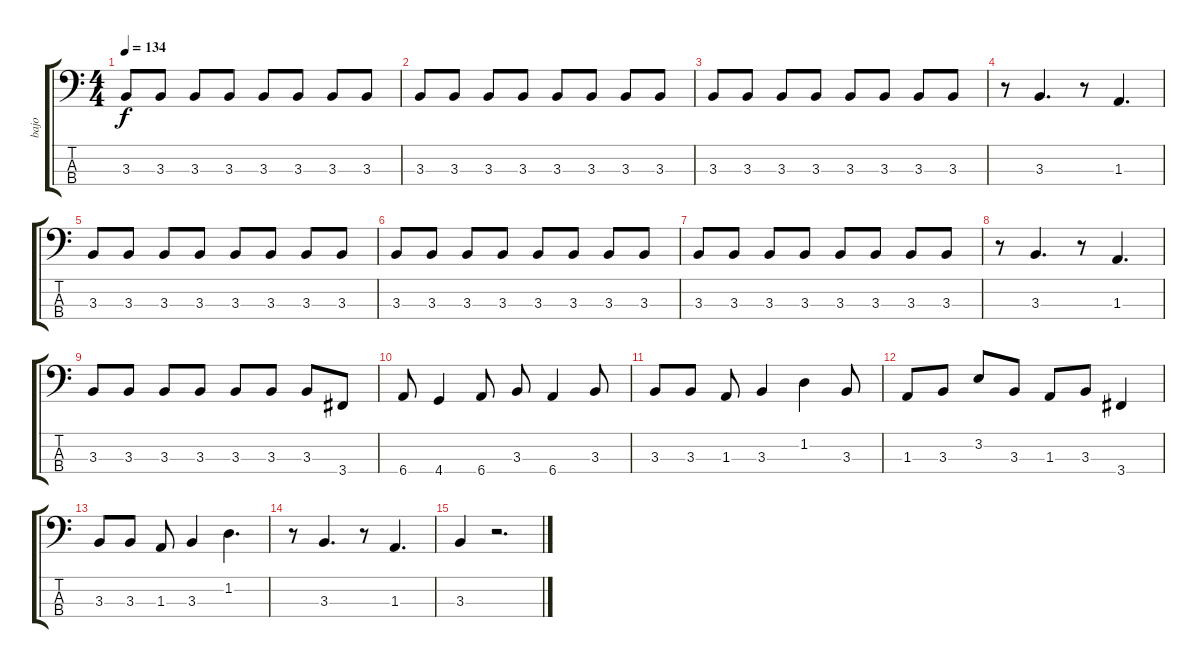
\track ("bajo" "bajo") {instrument electricbassfinger}
\staff {score tabs}
\tuning (Gb2 Db2 Ab1 Eb1) {hide}
\ts (4 4)
\tempo 134
\clef f4
\ks c
3.3.8{dy f} 3.3.8 3.3.8 3.3.8 3.3.8 3.3.8 3.3.8 3.3.8 |
3.3.8 3.3.8 3.3.8 3.3.8 3.3.8 3.3.8 3.3.8 3.3.8 |
3.3.8 3.3.8 3.3.8 3.3.8 3.3.8 3.3.8 3.3.8 3.3.8 |
r.8 3.3.4{d} r.8 1.3.4{d} |
3.3.8 3.3.8 3.3.8 3.3.8 3.3.8 3.3.8 3.3.8 3.3.8 |
3.3.8 3.3.8 3.3.8 3.3.8 3.3.8 3.3.8 3.3.8 3.3.8 |
3.3.8 3.3.8 3.3.8 3.3.8 3.3.8 3.3.8 3.3.8 3.3.8 |
r.8 3.3.4{d} r.8 1.3.4{d} |
3.3.8 3.3.8 3.3.8 3.3.8 3.3.8 3.3.8 3.3.8 3.4.8 |
6.4.8 4.4.4 6.4.8 3.3.8 6.4.4 3.3.8 |
3.3.8 3.3.8 1.3.8 3.3.4 1.2.4 3.3.8 |
1.3.8 3.3.8 3.2.8 3.3.8 1.3.8 3.3.8 3.4.4 |
3.3.8 3.3.8 1.3.8 3.3.4 1.2.4{d} |
r.8 3.3.4{d} r.8 1.3.4{d} |
3.3.4 r.2{d}
